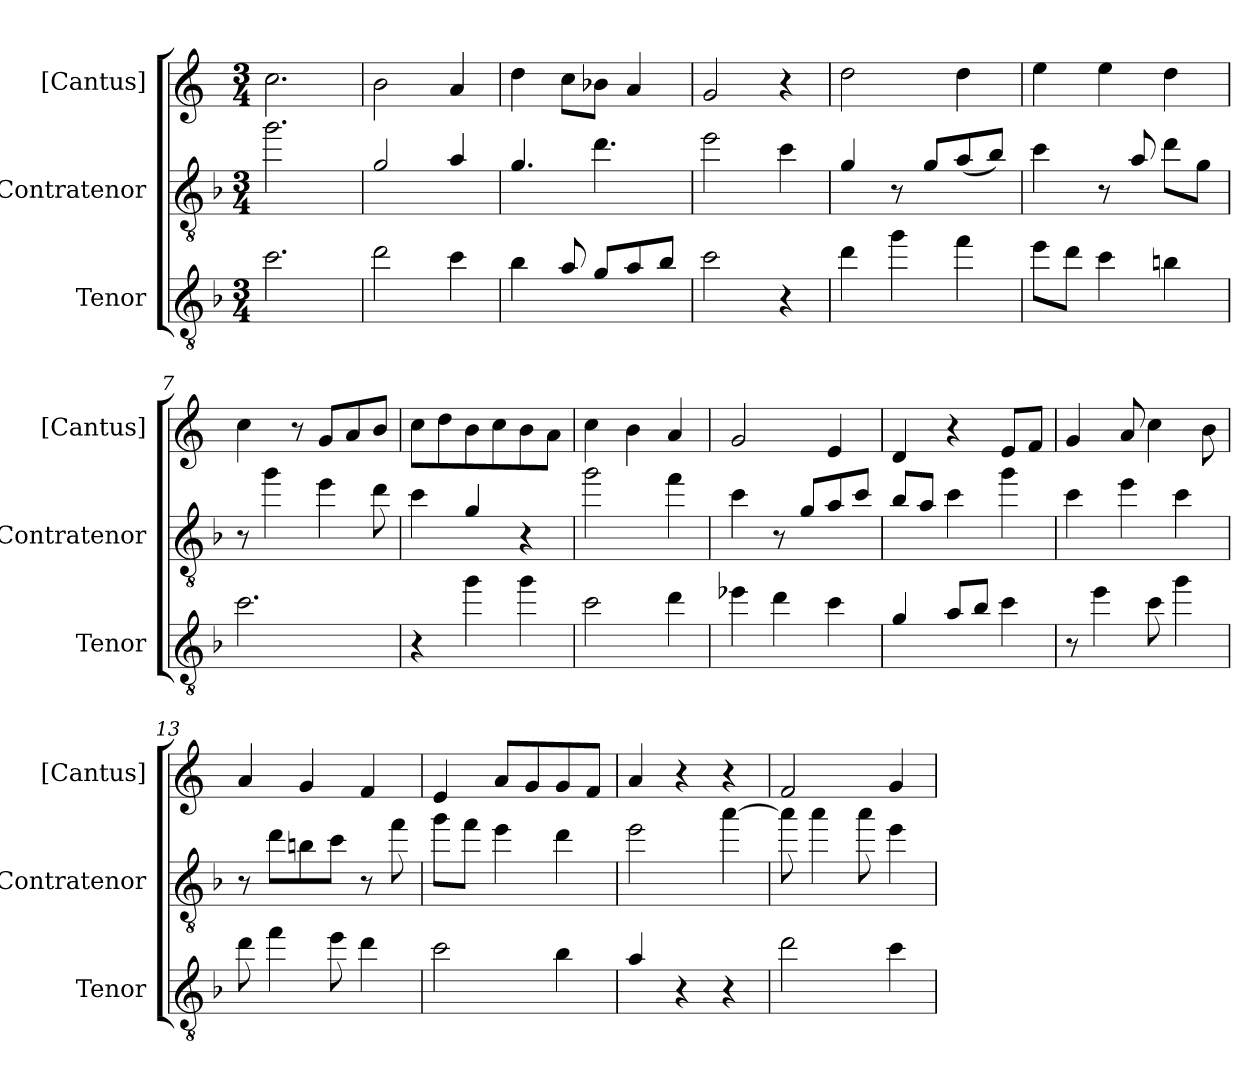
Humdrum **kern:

**kern	**kern	**kern
*part3	*part2	*part1
*staff3	*staff2	*staff1
*I"Tenor	*I"Contratenor	*I"[Cantus]
*I'Tenor	*I'Contratenor	*I'[Cantus]
*clefGv2	*clefGv2	*clefG2
*k[b-]	*k[b-]	*k[]
*F:	*F:	*C:
*M3/4	*M3/4	*M3/4
=1	=1	=1
2.cc\	2.gg\	2.cc\
=2	=2	=2
2dd\	2g/	2b\
4cc\	4a/	4a/
=3	=3	=3
4b-\	4.g/	4dd\
8a/	.	8cc\L
8g/L	4.dd\	8b-X\J
8a/	.	4a/
8b-/J	.	.
=4	=4	=4
2cc\	2ee\	2g/
4r	4cc\	4r
=5	=5	=5
4dd\	4g/	2dd\
4gg\	8r	.
.	8g/L	.
4ff\	(8a/	4dd\
.	8b-/J)	.
=6	=6	=6
8ee\L	4cc\	4ee\
8dd\J	.	.
4cc\	8r	4ee\
.	8a/	.
4bn\	8dd\L	4dd\
.	8g\J	.
=7	=7	=7
2.cc\	8r	4cc\
.	4gg\	.
.	.	8r
.	4ee\	8g/L
.	.	8a/
.	8dd\	8b/J
!!LO:LB:g=z
=8	=8	=8
4r	4cc\	8cc\L
.	.	8dd\
4gg\	4g/	8b\
.	.	8cc\
4gg\	4r	8b\
.	.	8a\J
=9	=9	=9
2cc\	2gg\	4cc\
.	.	4b\
4dd\	4ff\	4a/
=10	=10	=10
4ee-X\	4cc\	2g/
4dd\	8r	.
.	8g/L	.
4cc\	8a/	4e/
.	8cc/J	.
=11	=11	=11
4g/	8b-/L	4d/
.	8a/J	.
8a/L	4cc\	4r
8b-/J	.	.
4cc\	4gg\	8e/L
.	.	8f/J
=12	=12	=12
8r	4cc\	4g/
4ee\	.	.
.	4ee\	8a/
8cc\	.	4cc\
4gg\	4cc\	.
.	.	8b\
=13	=13	=13
8dd\	8r	4a/
4ff\	8dd\L	.
.	8bn\	4g/
8ee\	8cc\J	.
4dd\	8r	4f/
.	8ff\	.
=14	=14	=14
2cc\	8gg\L	4e/
.	8ff\J	.
.	4ee\	8a/L
.	.	8g/
4b-\	4dd\	8g/
.	.	8f/J
=15	=15	=15
4a/	2ee\	4a/
4r	.	4r
4r	[4aa\	4r
!!LO:LB:g=z
=16	=16	=16
2dd\	8aa\]	2f/
.	4aa\	.
.	8aa\	.
4cc\	4ee\	4g/
=	=	=
*-	*-	*-
